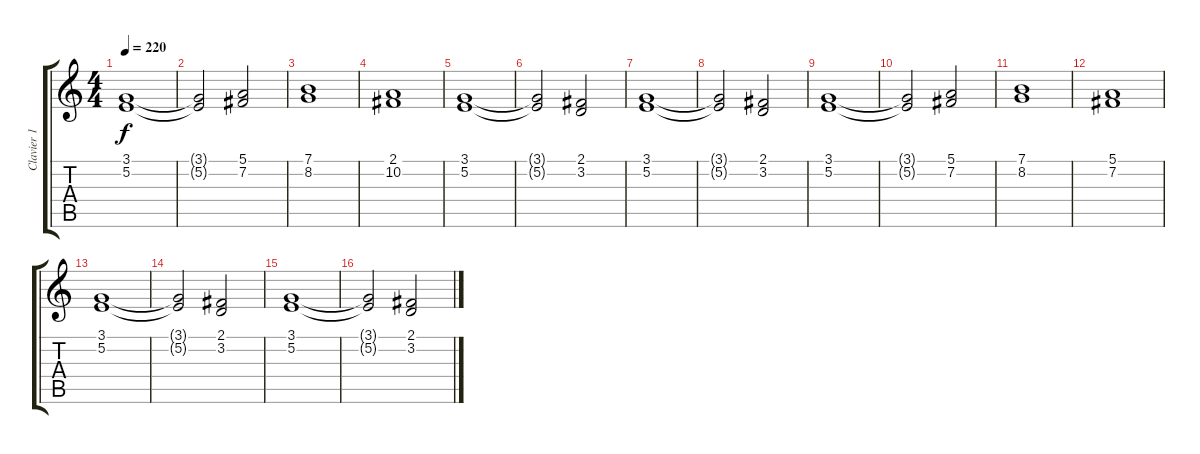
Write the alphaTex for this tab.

\track ("Clavier 1" "Clavier 1") {instrument stringensemble1}
\staff {score tabs}
\tuning (E4 B3 G3 D3 A2 E2) {hide}
\ts (4 4)
\tempo 220
\clef g2
\ks c
(3.1 5.2).1{dy f} |
(3.1{t} 5.2{t}).2 (5.1 7.2).2 |
(7.1 8.2).1 |
(2.1 10.2).1 |
(3.1 5.2).1 |
(3.1{t} 5.2{t}).2 (2.1 3.2).2 |
(3.1 5.2).1 |
(3.1{t} 5.2{t}).2 (2.1 3.2).2 |
(3.1 5.2).1 |
(3.1{t} 5.2{t}).2 (5.1 7.2).2 |
(7.1 8.2).1 |
(5.1 7.2).1 |
(3.1 5.2).1 |
(3.1{t} 5.2{t}).2 (2.1 3.2).2 |
(3.1 5.2).1 |
(3.1{t} 5.2{t}).2 (2.1 3.2).2
